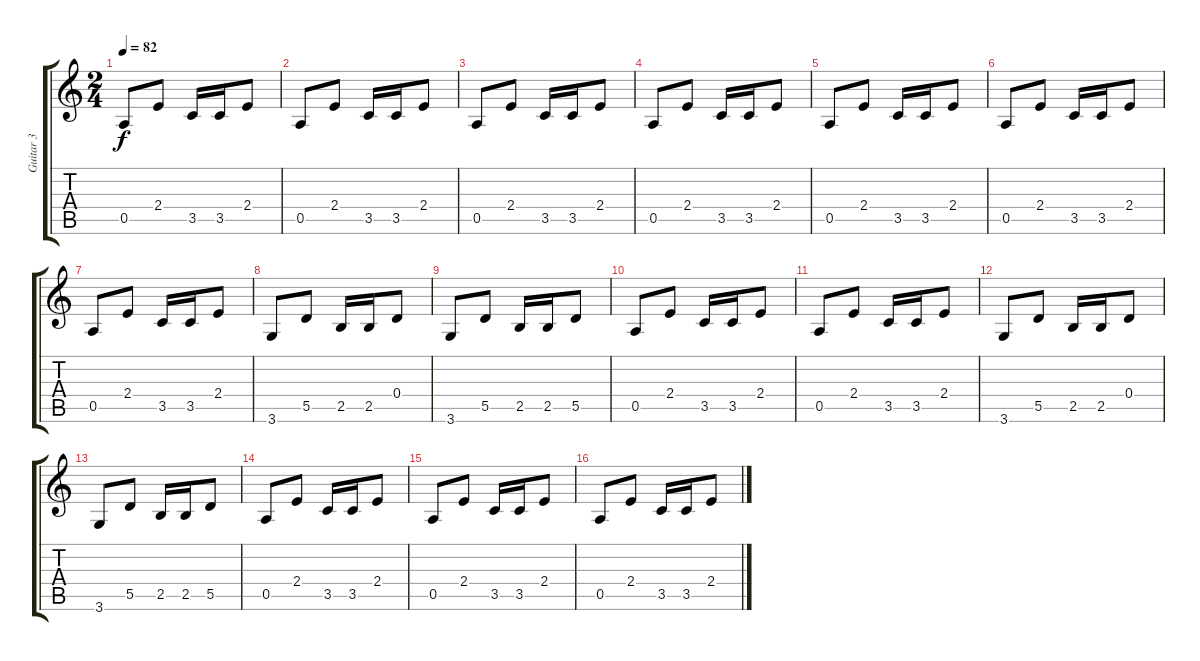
\track ("Guitar 3" "Guitar 3") {instrument acousticguitarnylon}
\staff {score tabs}
\tuning (E4 B3 G3 D3 A2 E2) {hide}
\ts (2 4)
\tempo 82
\clef g2
\ks c
0.5.8{dy f} 2.4.8 3.5.16 3.5.16 2.4.8 |
0.5.8 2.4.8 3.5.16 3.5.16 2.4.8 |
0.5.8 2.4.8 3.5.16 3.5.16 2.4.8 |
0.5.8 2.4.8 3.5.16 3.5.16 2.4.8 |
0.5.8 2.4.8 3.5.16 3.5.16 2.4.8 |
0.5.8 2.4.8 3.5.16 3.5.16 2.4.8 |
0.5.8 2.4.8 3.5.16 3.5.16 2.4.8 |
3.6.8 5.5.8 2.5.16 2.5.16 0.4.8 |
3.6.8 5.5.8 2.5.16 2.5.16 5.5.8 |
0.5.8 2.4.8 3.5.16 3.5.16 2.4.8 |
0.5.8 2.4.8 3.5.16 3.5.16 2.4.8 |
3.6.8 5.5.8 2.5.16 2.5.16 0.4.8 |
3.6.8 5.5.8 2.5.16 2.5.16 5.5.8 |
0.5.8 2.4.8 3.5.16 3.5.16 2.4.8 |
0.5.8 2.4.8 3.5.16 3.5.16 2.4.8 |
0.5.8 2.4.8 3.5.16 3.5.16 2.4.8
